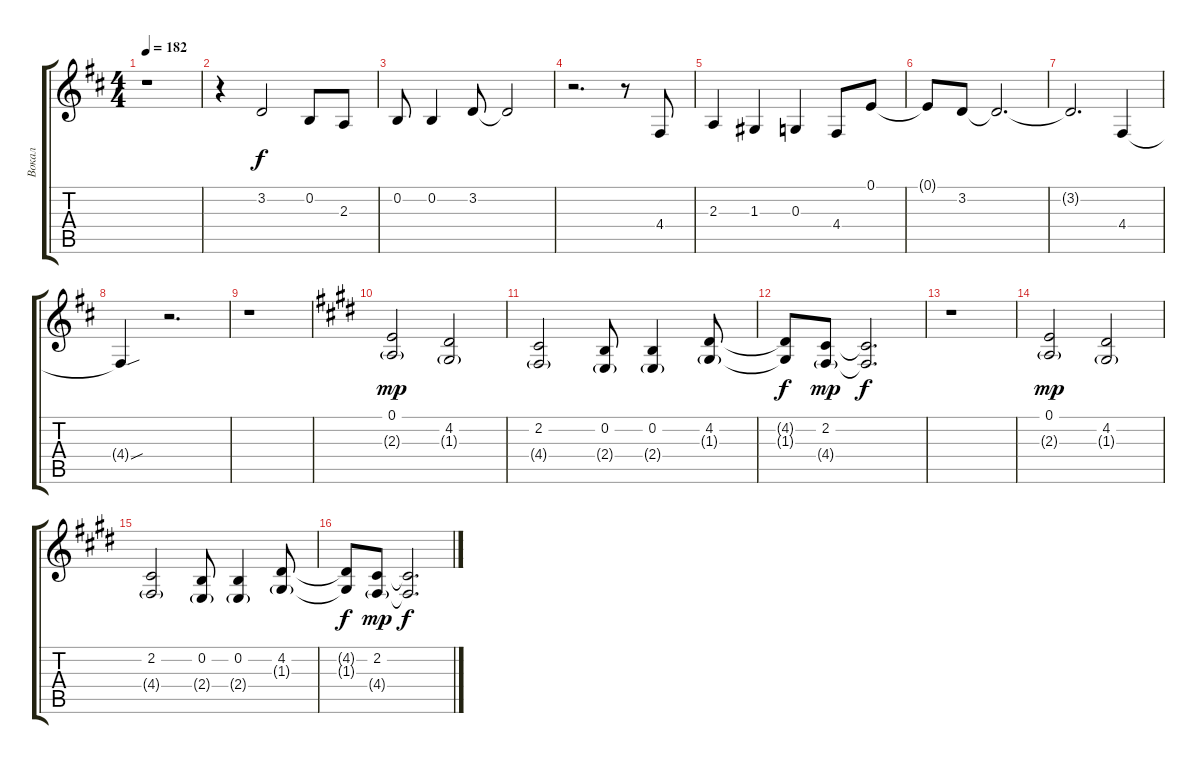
\track ("Вокал" "Вокал") {instrument oboe}
\staff {score tabs}
\tuning (E4 B3 G3 D3 A2 E2) {hide}
\ts (4 4)
\tempo 182
\clef g2
\ks d
r.1{dy f} |
r.4 3.2.2 0.2.8 2.3.8 |
0.2.8 0.2.4 3.2.8 3.2{t}.2 |
r.2{d} r.8 4.4.8 |
2.3.4 1.3.4 0.3.4 4.4.8 0.1.8 |
0.1{t}.8 3.2.8 3.2{t}.2{d} |
3.2{t}.2{d} 4.4.4 |
4.4{sou t}.4 r.2{d} |
r.1 |
\ks e
(0.1 2.3{g}).2{dy mp} (4.2 1.3{g}).2 |
(2.2 4.4{g}).2 (0.2 2.4{g}).8 (0.2 2.4{g}).4 (4.2 1.3{g}).8 |
(4.2{t} 1.3{t}).8{dy f} (2.2 4.4{g}).8{dy mp} (2.2{t} 4.4{t}).2{d dy f} |
r.1 |
(0.1 2.3{g}).2{dy mp} (4.2 1.3{g}).2 |
(2.2 4.4{g}).2 (0.2 2.4{g}).8 (0.2 2.4{g}).4 (4.2 1.3{g}).8 |
(4.2{t} 1.3{t}).8{dy f} (2.2 4.4{g}).8{dy mp} (2.2{t} 4.4{t}).2{d dy f}
